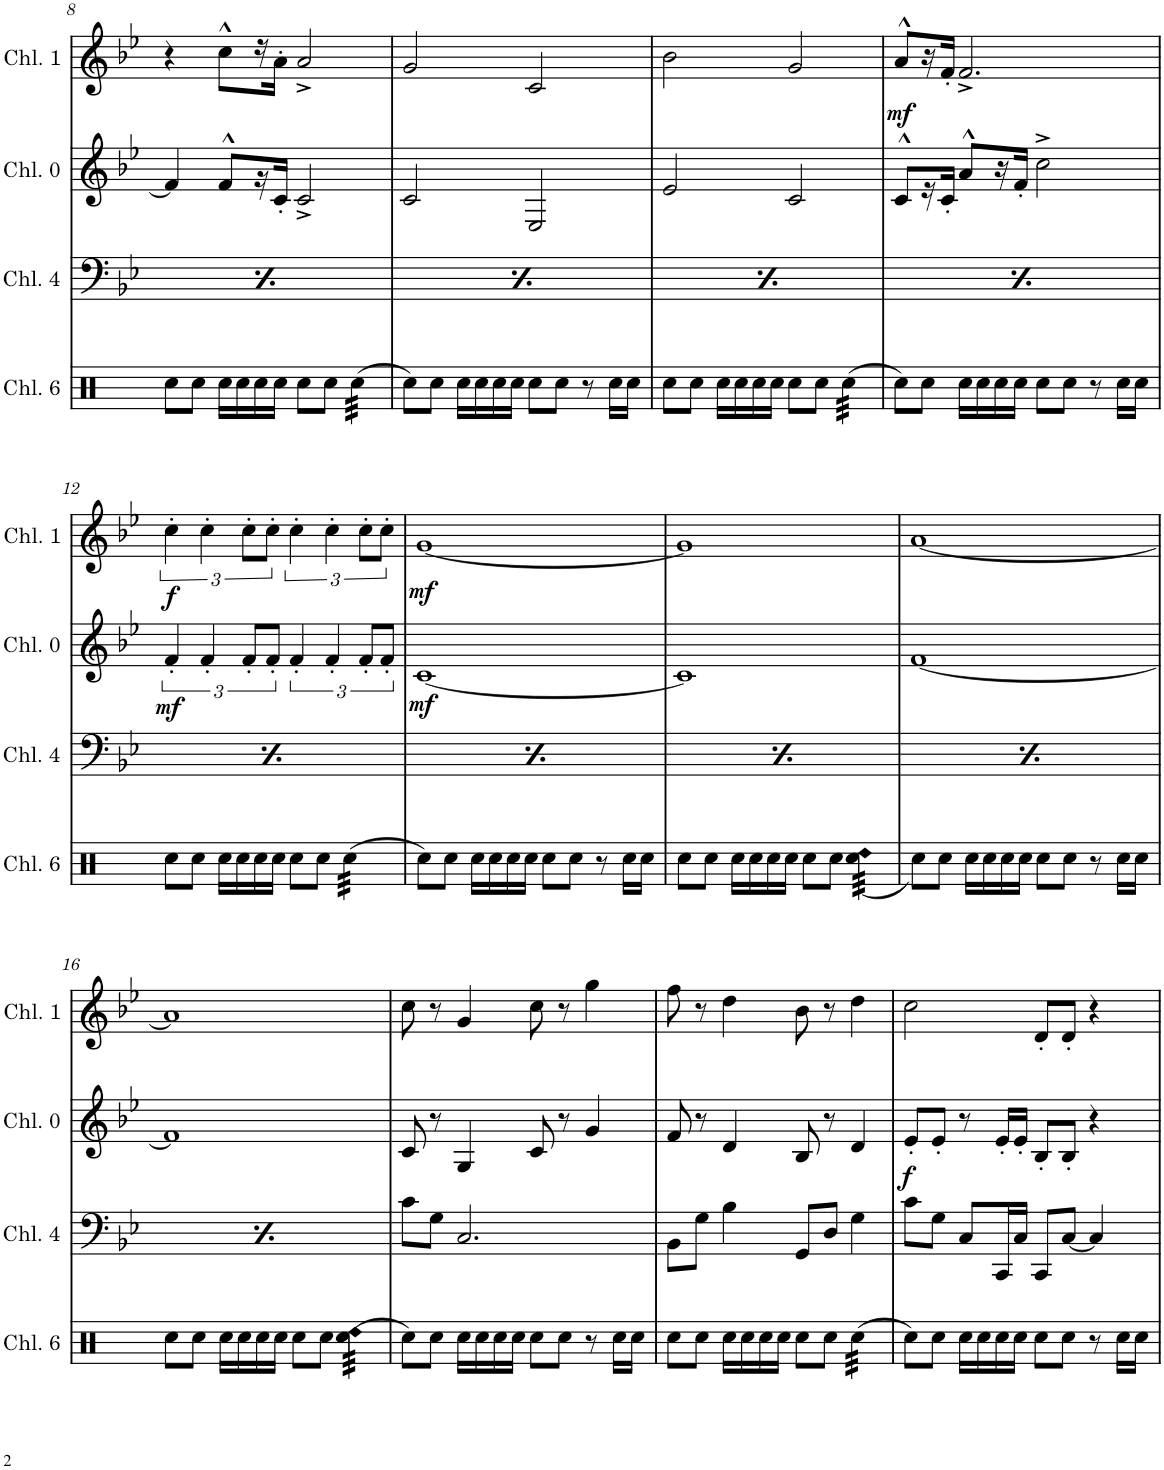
**kern	**kern	**kern	**dynam	**kern	**dynam
*part4	*part3	*part2	*part2	*part1	*part1
*staff4	*staff3	*staff2	*staff2	*staff1	*staff1
*I"Channel 6	*I"Channel 4	*I"Channel 0	*	*I"Channel 1	*
*I'Chl. 6	*I'Chl. 4	*I'Chl. 0	*	*I'Chl. 1	*
!!LO:PB:g=z
*clefX	*clefF4	*clefG2	*	*clefG2	*
*k[]	*k[b-e-]	*k[b-e-]	*	*k[b-e-]	*
*M4/4	*M4/4	*M4/4	*	*M4/4	*
*met(c)	*met(c)	*met(c)	*	*met(c)	*
=8	=8	=8	=8	=8	=8
8Rcc\L	8c\L	4f/]	.	4r	.
8Rcc\J	8G\J	.	.	.	.
16Rcc\LL	8C/L	8f^^/L	.	8cc^^\L	.
16Rcc\	.	.	.	.	.
16Rcc\	16CC/L	16r	.	16r	.
16Rcc\JJ	16C/JJ	16c'/JJ	.	16a'\JJ	.
8Rcc\L	8CC/L	2c^/	.	2a^/	.
8Rcc\J	[8C/J	.	.	.	.
*tremolo	*	*	*	*	*
(32Rcc\LLL	4C/]	.	.	.	.
(32Rcc\	.	.	.	.	.
(32Rcc\	.	.	.	.	.
(32Rcc\	.	.	.	.	.
(32Rcc\	.	.	.	.	.
(32Rcc\	.	.	.	.	.
(32Rcc\	.	.	.	.	.
(32Rcc\JJJ	.	.	.	.	.
*Xtremolo	*	*	*	*	*
=9	=9	=9	=9	=9	=9
8Rcc\L)	8c\L	2c/	.	2g/	.
8Rcc\J	8G\J	.	.	.	.
16Rcc\LL	8C/L	.	.	.	.
16Rcc\	.	.	.	.	.
16Rcc\	16CC/L	.	.	.	.
16Rcc\JJ	16C/JJ	.	.	.	.
8Rcc\L	8CC/L	2E-/	.	2c/	.
8Rcc\J	[8C/J	.	.	.	.
8r	4C/]	.	.	.	.
16Rcc\LL	.	.	.	.	.
16Rcc\JJ	.	.	.	.	.
=10	=10	=10	=10	=10	=10
8Rcc\L	8c\L	2e-/	.	2b-\	.
8Rcc\J	8G\J	.	.	.	.
16Rcc\LL	8C/L	.	.	.	.
16Rcc\	.	.	.	.	.
16Rcc\	16CC/L	.	.	.	.
16Rcc\JJ	16C/JJ	.	.	.	.
8Rcc\L	8CC/L	2c/	.	2g/	.
8Rcc\J	[8C/J	.	.	.	.
*tremolo	*	*	*	*	*
(32Rcc\LLL	4C/]	.	.	.	.
(32Rcc\	.	.	.	.	.
(32Rcc\	.	.	.	.	.
(32Rcc\	.	.	.	.	.
(32Rcc\	.	.	.	.	.
(32Rcc\	.	.	.	.	.
(32Rcc\	.	.	.	.	.
(32Rcc\JJJ	.	.	.	.	.
*Xtremolo	*	*	*	*	*
=11	=11	=11	=11	=11	=11
!	!	!	!	!	!LO:DY:b
8Rcc\L)	8c\L	8c^^/L	.	8a^^/L	mf
8Rcc\J	8G\J	16r	.	16r	.
.	.	16c'/JJ	.	16f'/JJ	.
16Rcc\LL	8C/L	8a^^/L	.	2.f^/	.
16Rcc\	.	.	.	.	.
16Rcc\	16CC/L	16r	.	.	.
16Rcc\JJ	16C/JJ	16f'/JJ	.	.	.
8Rcc\L	8CC/L	2cc^\	.	.	.
8Rcc\J	[8C/J	.	.	.	.
8r	4C/]	.	.	.	.
16Rcc\LL	.	.	.	.	.
16Rcc\JJ	.	.	.	.	.
!!LO:LB:g=z
=12	=12	=12	=12	=12	=12
!	!	!	!LO:DY:b	!	!LO:DY:b
8Rcc\L	8c\L	6f'/	mf	6cc'\	f
8Rcc\J	8G\J	.	.	.	.
.	.	6f'/	.	6cc'\	.
16Rcc\LL	8C/L	.	.	.	.
16Rcc\	.	.	.	.	.
.	.	12f'/L	.	12cc'\L	.
16Rcc\	16CC/L	.	.	.	.
.	.	12f'/J	.	12cc'\J	.
16Rcc\JJ	16C/JJ	.	.	.	.
8Rcc\L	8CC/L	6f'/	.	6cc'\	.
8Rcc\J	[8C/J	.	.	.	.
.	.	6f'/	.	6cc'\	.
*tremolo	*	*	*	*	*
(32Rcc\LLL	4C/]	.	.	.	.
(32Rcc\	.	.	.	.	.
(32Rcc\	.	.	.	.	.
.	.	12f'/L	.	12cc'\L	.
(32Rcc\	.	.	.	.	.
(32Rcc\	.	.	.	.	.
(32Rcc\	.	.	.	.	.
.	.	12f'/J	.	12cc'\J	.
(32Rcc\	.	.	.	.	.
(32Rcc\JJJ	.	.	.	.	.
*Xtremolo	*	*	*	*	*
=13	=13	=13	=13	=13	=13
!	!	!	!LO:DY:b	!	!LO:DY:b
8Rcc\L)	8c\L	[1c	mf	[1g	mf
8Rcc\J	8G\J	.	.	.	.
16Rcc\LL	8C/L	.	.	.	.
16Rcc\	.	.	.	.	.
16Rcc\	16CC/L	.	.	.	.
16Rcc\JJ	16C/JJ	.	.	.	.
8Rcc\L	8CC/L	.	.	.	.
8Rcc\J	[8C/J	.	.	.	.
8r	4C/]	.	.	.	.
16Rcc\LL	.	.	.	.	.
16Rcc\JJ	.	.	.	.	.
=14	=14	=14	=14	=14	=14
*^	*	*	*	*	*
8Rcc\L	2.ryy	8c\L	1c]	.	1g]	.
8Rcc\J	.	8G\J	.	.	.	.
16Rcc\LL	.	8C/L	.	.	.	.
16Rcc\	.	.	.	.	.	.
16Rcc\	.	16CC/L	.	.	.	.
16Rcc\JJ	.	16C/JJ	.	.	.	.
8Rcc\L	.	8CC/L	.	.	.	.
8Rcc\J	.	[8C/J	.	.	.	.
!	!LO:N:head=diamond	!	!	!	!	!
*tremolo	*	*	*	*	*	*
(<32Rcc\LLL	4Rdd\	4C/]	.	.	.	.
(<32Rcc\	.	.	.	.	.	.
(<32Rcc\	.	.	.	.	.	.
(<32Rcc\	.	.	.	.	.	.
(<32Rcc\	.	.	.	.	.	.
(<32Rcc\	.	.	.	.	.	.
(<32Rcc\	.	.	.	.	.	.
32Rcc\JJJ	.	.	.	.	.	.
*Xtremolo	*	*	*	*	*	*
*v	*v	*	*	*	*	*
=15	=15	=15	=15	=15	=15
8Rcc\L)	8c\L	[1f	.	[1a	.
8Rcc\J	8G\J	.	.	.	.
16Rcc\LL	8C/L	.	.	.	.
16Rcc\	.	.	.	.	.
16Rcc\	16CC/L	.	.	.	.
16Rcc\JJ	16C/JJ	.	.	.	.
8Rcc\L	8CC/L	.	.	.	.
8Rcc\J	[8C/J	.	.	.	.
8r	4C/]	.	.	.	.
16Rcc\LL	.	.	.	.	.
16Rcc\JJ	.	.	.	.	.
!!LO:LB:g=z
=16	=16	=16	=16	=16	=16
*^	*	*	*	*	*
8Rcc\L	2.ryy	8c\L	1f]	.	1a]	.
8Rcc\J	.	8G\J	.	.	.	.
16Rcc\LL	.	8C/L	.	.	.	.
16Rcc\	.	.	.	.	.	.
16Rcc\	.	16CC/L	.	.	.	.
16Rcc\JJ	.	16C/JJ	.	.	.	.
8Rcc\L	.	8CC/L	.	.	.	.
8Rcc\J	.	[8C/J	.	.	.	.
!	!LO:N:head=diamond	!	!	!	!	!
*tremolo	*	*	*	*	*	*
(32Rcc\LLL	4Rdd\	4C/]	.	.	.	.
(32Rcc\	.	.	.	.	.	.
(32Rcc\	.	.	.	.	.	.
(32Rcc\	.	.	.	.	.	.
(32Rcc\	.	.	.	.	.	.
(32Rcc\	.	.	.	.	.	.
(32Rcc\	.	.	.	.	.	.
(32Rcc\JJJ	.	.	.	.	.	.
*Xtremolo	*	*	*	*	*	*
*v	*v	*	*	*	*	*
=17	=17	=17	=17	=17	=17
8Rcc\L)	8c\L	8c/	.	8cc\	.
8Rcc\J	8G\J	8r	.	8r	.
16Rcc\LL	2.C/	4G/	.	4g/	.
16Rcc\	.	.	.	.	.
16Rcc\	.	.	.	.	.
16Rcc\JJ	.	.	.	.	.
8Rcc\L	.	8c/	.	8cc\	.
8Rcc\J	.	8r	.	8r	.
8r	.	4g/	.	4gg\	.
16Rcc\LL	.	.	.	.	.
16Rcc\JJ	.	.	.	.	.
=18	=18	=18	=18	=18	=18
8Rcc\L	8BB-\L	8f/	.	8ff\	.
8Rcc\J	8G\J	8r	.	8r	.
16Rcc\LL	4B-\	4d/	.	4dd\	.
16Rcc\	.	.	.	.	.
16Rcc\	.	.	.	.	.
16Rcc\JJ	.	.	.	.	.
8Rcc\L	8GG/L	8B-/	.	8b-\	.
8Rcc\J	8D/J	8r	.	8r	.
*tremolo	*	*	*	*	*
(32Rcc\LLL	4G\	4d/	.	4dd\	.
(32Rcc\	.	.	.	.	.
(32Rcc\	.	.	.	.	.
(32Rcc\	.	.	.	.	.
(32Rcc\	.	.	.	.	.
(32Rcc\	.	.	.	.	.
(32Rcc\	.	.	.	.	.
(32Rcc\JJJ	.	.	.	.	.
*Xtremolo	*	*	*	*	*
=19	=19	=19	=19	=19	=19
!	!	!	!LO:DY:b	!	!
8Rcc\L)	8c\L	8e-'/L	f	2cc\	.
8Rcc\J	8G\J	8e-'/J	.	.	.
16Rcc\LL	8C/L	8r	.	.	.
16Rcc\	.	.	.	.	.
16Rcc\	16CC/L	16e-'/LL	.	.	.
16Rcc\JJ	16C/JJ	16e-'/JJ	.	.	.
8Rcc\L	8CC/L	8B-'/L	.	8d'/L	.
8Rcc\J	[8C/J	8B-'/J	.	8d'/J	.
8r	4C/]	4r	.	4r	.
16Rcc\LL	.	.	.	.	.
16Rcc\JJ	.	.	.	.	.
=	=	=	=	=	=
*-	*-	*-	*-	*-	*-
